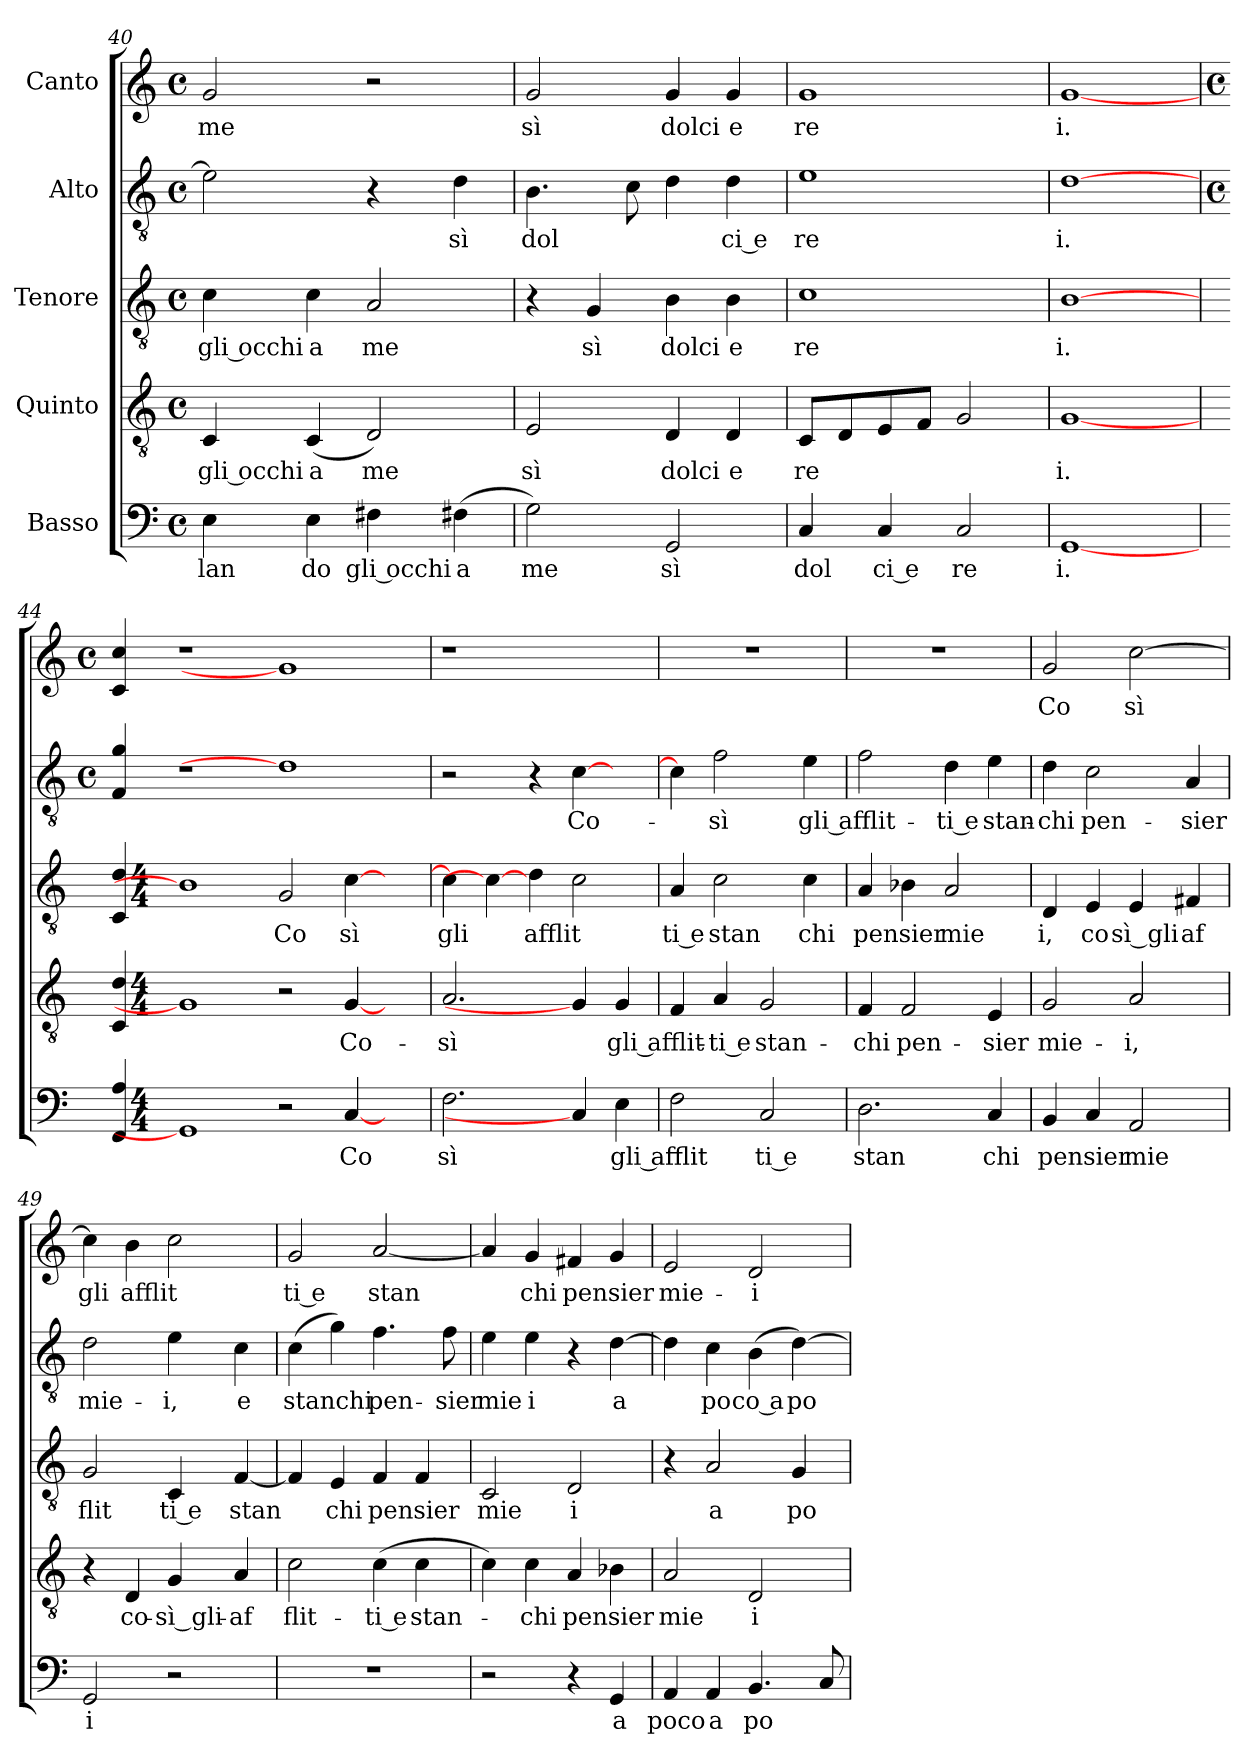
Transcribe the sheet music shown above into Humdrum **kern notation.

**kern	**text	**kern	**text	**kern	**text	**kern	**text	**kern	**text
*part5	*part5	*part4	*part4	*part3	*part3	*part2	*part2	*part1	*part1
*staff5	*staff5	*staff4	*staff4	*staff3	*staff3	*staff2	*staff2	*staff1	*staff1
*I"Basso	*	*I"Quinto	*	*I"Tenore	*	*I"Alto	*	*I"Canto	*
*clefF4	*	*clefGv2	*	*clefGv2	*	*clefGv2	*	*clefG2	*
*	*	*	*	*	*	*	*	*k[]	*
*	*	*	*	*	*	*	*	*C:	*
*M4/4	*	*M4/4	*	*M4/4	*	*M4/4	*	*M4/4	*
*met(c)	*	*met(c)	*	*met(c)	*	*met(c)	*	*met(c)	*
=40	=40	=40	=40	=40	=40	=40	=40	=40	=40
!	!LO:LY:b:cj	!	!LO:LY:b:rj	!	!LO:LY:b:rj	!	!	!	!LO:LY:b:cj
4E\	lan	4C/	gli occhi	4c\	gli occhi	2e\]	.	2g/	me
!	!LO:LY:b:cj	!	!LO:LY:b	!	!LO:LY:b	!	!	!	!
4E\	do	(<4C/	a	4c\	a	.	.	.	.
!	!LO:LY:b:rj	!	!LO:LY:b:cj	!	!LO:LY:b:cj	!	!	!	!
4F#\	gli occhi	2D/)	me	2A/	me	4r	.	2r	.
!	!LO:LY:b	!	!	!	!	!	!LO:LY:b:cj	!	!
(<4F#X\	a	.	.	.	.	4d\	sì	.	.
=41	=41	=41	=41	=41	=41	=41	=41	=41	=41
!	!LO:LY:b:cj	!	!LO:LY:b:cj	!	!	!	!LO:LY:b	!	!LO:LY:b:cj
2G\)	me	2E/	sì	4r	.	4.B\	dol	2g/	sì
!	!	!	!	!	!LO:LY:b:cj	!	!	!	!
.	.	.	.	4G/	sì	.	.	.	.
.	.	.	.	.	.	8c\	.	.	.
!	!LO:LY:b:cj	!	!LO:LY:b:cj	!	!LO:LY:b:cj	!	!	!	!LO:LY:b:cj
2GG/	sì	4D/	dolci	4B\	dolci	4d\	.	4g/	dolci
!	!	!	!LO:LY:b	!	!LO:LY:b	!	!LO:LY:b:rj	!	!LO:LY:b
.	.	4D/	e	4B\	e	4d\	ci e	4g/	e
=42	=42	=42	=42	=42	=42	=42	=42	=42	=42
!	!LO:LY:b:cj	!	!LO:LY:b:cj	!	!LO:LY:b:cj	!	!LO:LY:b:cj	!	!LO:LY:b:cj
4C/	dol	8C/L	re	1c	re	1e	re	1g	re
.	.	8D/	.	.	.	.	.	.	.
!	!LO:LY:b:rj	!	!	!	!	!	!	!	!
4C/	ci e	8E/	.	.	.	.	.	.	.
.	.	8F/J	.	.	.	.	.	.	.
!	!LO:LY:b:cj	!	!	!	!	!	!	!	!
2C/	re	2G/	.	.	.	.	.	.	.
=43	=43	=43	=43	=43	=43	=43	=43	=43	=43
!	!LO:LY:b:cj	!	!LO:LY:b:cj	!	!LO:LY:b:cj	!	!LO:LY:b:cj	!	!LO:LY:b:cj
[1GG	i.	[1G	i.	[1B	i.	[1d	i.	[1g	i.
!!LO:PB:g=z
=44	=44!	=44	=44!	=44	=44!	=44	=44!	=44!	=44!
*	*	*	*	*	*	*M4/4	*	*M4/4	*
*	*	*	*	*	*	*met(c)	*	*met(c)	*
4A/ 4FF/	.	4d/ 4C/	.	4d/ 4C/	.	4g/ 4F/	.	4cc/ 4c/	.
*M4/4	*	*M4/4	*	*M4/4	*	*	*	*	*
*met(c)	*	*met(c)	*	*met(c)	*	*	*	*	*
!	!	!	!	!	!	!LO:N:vis=1	!	!LO:N:vis=1	!
1GG]	.	1G]	.	1B]	.	1r	.	1r	.
!	!	!	!	!	!LO:LY:b:cj	!	!	!	!
2r	.	2r	.	2G/	Co	1d]	.	1g]	.
!	!LO:LY:b:cj	!	!LO:LY:b:cj	!	!LO:LY:b:cj	!	!	!	!
[4C/	Co	[4G/	Co-	[>4c\	sì	.	.	.	.
4ryy	.	4ryy	.	4ryy	.	.	.	.	.
=45	=45	=45	=45	=45	=45	=45	=45	=45	=45
!	!LO:LY:b:cj	!	!LO:LY:b:cj	!	!LO:LY:b	!	!	!	!
2.F\	sì	2.A/	-sì	4c\]	gli	2r	.	1r	.
.	.	.	.	4c\_	.	.	.	.	.
!	!	!	!	!	!LO:LY:b	!	!	!	!
.	.	.	.	4d\	afflit	4r	.	.	.
!	!	!	!	!	!	!	!LO:LY:b	!	!
4C/]	.	4G/]	.	2c\	.	[>4c\	Co-	.	.
!	!LO:LY:b:rj	!	!LO:LY:b:rj	!	!	!	!	!	!
4E\	gli afflit	4G/	gli afflit-	.	.	4ryy	.	4ryy	.
=46	=46	=46	=46	=46	=46	=46	=46	=46	=46
!	!	!	!	!	!LO:LY:b:rj	!	!	!	!
2F\	.	4F/	.	4A/	ti e	4c\]	.	1r	.
!	!	!	!LO:LY:b:rj	!	!LO:LY:b:cj	!	!LO:LY:b:cj	!	!
.	.	4A/	-ti e	2c\	stan	2f\	-sì	.	.
!	!LO:LY:b:rj	!	!LO:LY:b:cj	!	!	!	!	!	!
2C/	ti e	2G/	stan-	.	.	.	.	.	.
!	!	!	!	!	!LO:LY:b:cj	!	!LO:LY:b:rj	!	!
.	.	.	.	4c\)	chi	(<4e\	gli afflit-	.	.
=47	=47	=47	=47	=47	=47	=47	=47	=47	=47
!	!LO:LY:b:cj	!	!LO:LY:b:cj	!	!LO:LY:b	!	!	!	!
2.D\	stan	4F/	-chi	4A/	pensier	2f\	.	1r	.
!	!	!	!LO:LY:b:cj	!	!	!	!	!	!
.	.	2F/	pen-	4B-X\	.	.	.	.	.
!	!	!	!	!	!LO:LY:b:cj	!	!LO:LY:b:rj	!	!
.	.	.	.	2A/	mie	4d\	-ti e	.	.
!	!LO:LY:b:cj	!	!LO:LY:b:cj	!	!	!	!LO:LY:b:cj	!	!
4C/	chi	4E/	-sier	.	.	4e\	stan-	.	.
=48	=48	=48	=48	=48	=48	=48	=48	=48	=48
!	!LO:LY:b	!	!LO:LY:b:cj	!	!LO:LY:b:cj	!	!LO:LY:b:cj	!	!LO:LY:b:cj
4BB/	pensier	2G/	mie-	4D/	i,	4d\	-chi	2g/	Co
!	!	!	!	!	!LO:LY:b:cj	!	!LO:LY:b:cj	!	!
4C/	.	.	.	4E/	co	2c\	pen-	.	.
!	!LO:LY:b:cj	!	!LO:LY:b:cj	!	!LO:LY:b:cj	!	!	!	!LO:LY:b:cj
2AA/	mie	2A/	-i,	4E/	sì gli	.	.	[>2cc\	sì
!	!	!	!	!	!LO:LY:b	!	!LO:LY:b:cj	!	!
.	.	.	.	4F#X/	af	4A/	-sier	.	.
=49	=49	=49	=49	=49	=49	=49	=49	=49	=49
!	!LO:LY:b:cj	!	!	!	!LO:LY:b:cj	!	!LO:LY:b:cj	!	!LO:LY:b
2GG/	i	4r	.	2G/	flit	2d\	mie-	4cc\]	gli
!	!	!	!LO:LY:b:cj	!	!	!	!	!	!LO:LY:b
.	.	4D/	co-	.	.	.	.	4b\	afflit
!	!	!	!LO:LY:b:cj	!	!LO:LY:b:rj	!	!LO:LY:b:cj	!	!
2r	.	4G/	-sì gli-	4C/	ti e	4e\	-i,	2cc\	.
!	!	!	!LO:LY:b	!	!LO:LY:b	!	!LO:LY:b:cj	!	!
.	.	4A/	-af	[<4F/	stan	4c\	e	.	.
=50	=50	=50	=50	=50	=50	=50	=50	=50	=50
!	!	!	!LO:LY:b:cj	!	!	!	!LO:LY:b:cj	!	!LO:LY:b:rj
1r	.	2c\	flit-	4F/]	.	(>4c\	stanchi	2g/	ti e
!	!	!	!	!	!LO:LY:b:cj	!	!	!	!
.	.	.	.	4E/	chi	4g\)	.	.	.
!	!	!	!LO:LY:b:rj	!	!LO:LY:b	!	!LO:LY:b:cj	!	!LO:LY:b
.	.	(>4c\	-ti e	4F/	pensier	4.f\	pen-	[>2a/	stan
!	!	!	!LO:LY:b	!	!	!	!	!	!
.	.	4c\	stan-	4F/	.	.	.	.	.
!	!	!	!	!	!	!	!LO:LY:b:cj	!	!
.	.	.	.	.	.	8f\	-sier	.	.
!!LO:LB:g=z
=51	=51	=51	=51	=51	=51	=51	=51	=51	=51
!	!	!	!	!	!LO:LY:b:cj	!	!LO:LY:b:cj	!	!
2r	.	4c\)	.	2C/	mie	4e\	mie	4a/]	.
!	!	!	!LO:LY:b:cj	!	!	!	!LO:LY:b:cj	!	!LO:LY:b:cj
.	.	4c\	-chi	.	.	4e\	i	4g/	chi
!	!	!	!LO:LY:b	!	!LO:LY:b:cj	!	!	!	!LO:LY:b
4r	.	4A/	pensier	2D/	i	4r	.	4f#X/	pensier
!	!LO:LY:b:cj	!	!	!	!	!	!LO:LY:b:cj	!	!
4GG/	a	4B-X\	.	.	.	[>4d\	a	4g/	.
=52	=52	=52	=52	=52	=52	=52	=52	=52	=52
!	!LO:LY:b:cj	!	!LO:LY:b:cj	!	!	!	!	!	!LO:LY:b:cj
4AA/	poco	2A/	mie	4r	.	4d\]	.	2e/	mie-
!	!LO:LY:b	!	!	!	!LO:LY:b:cj	!	!LO:LY:b:cj	!	!
4AA/	a	.	.	2A/	a	4c\	po	.	.
!	!LO:LY:b:cj	!	!LO:LY:b:cj	!	!	!	!LO:LY:b:rj	!	!LO:LY:b:cj
4.BB/	po	2D/	i	.	.	(<4B\	co a	2d/	-i
!	!	!	!	!	!LO:LY:b:cj	!	!LO:LY:b:cj	!	!
.	.	.	.	4G/	po	[>4d\)	po	.	.
8C/	.	.	.	.	.	.	.	.	.
=	=	=	=	=	=	=	=	=	=
*-	*-	*-	*-	*-	*-	*-	*-	*-	*-
